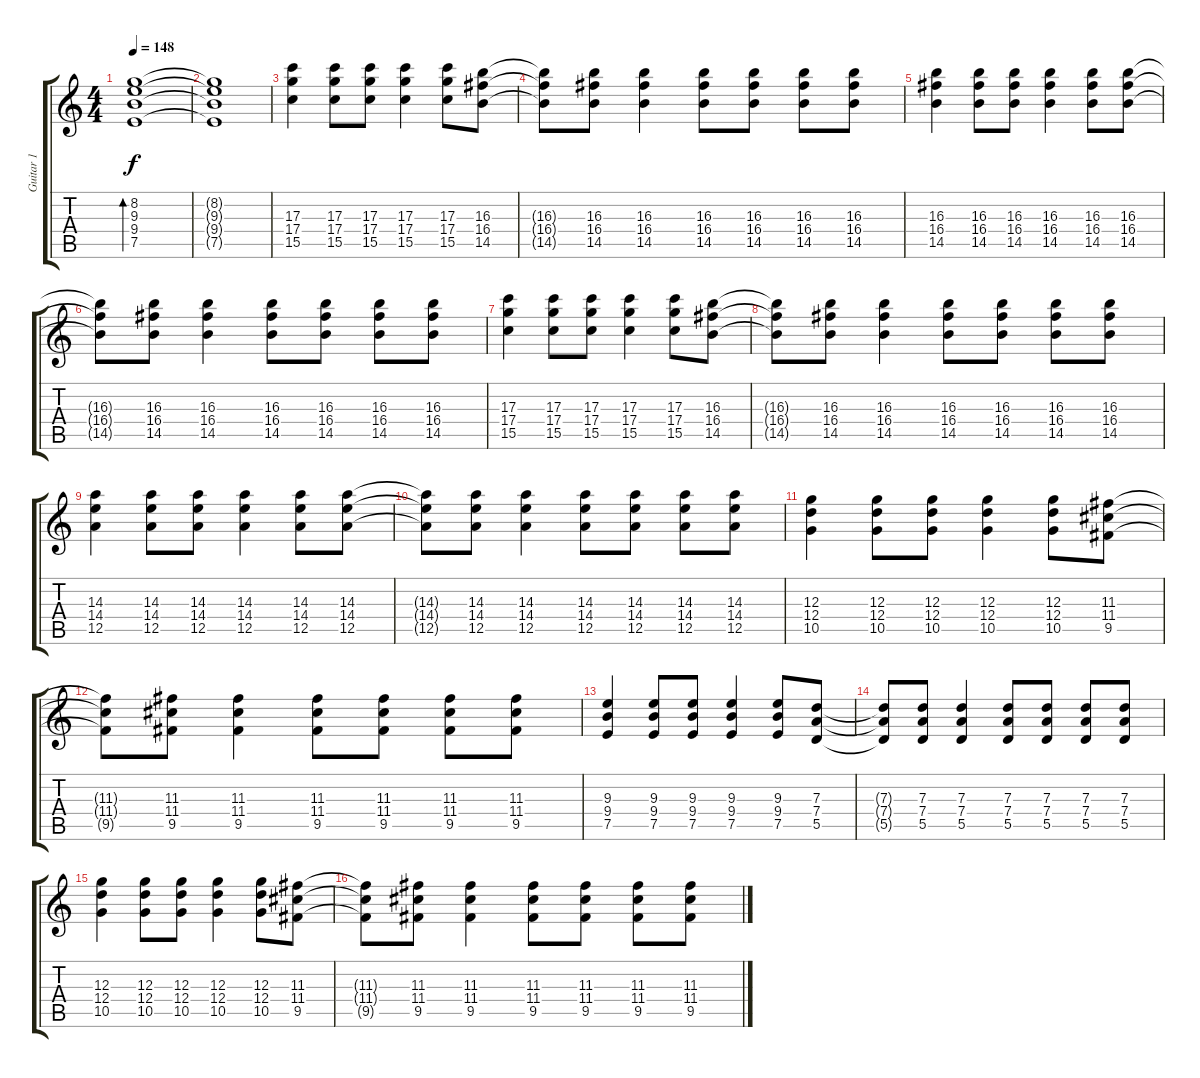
\track ("Guitar 1" "Guitar 1") {instrument distortionguitar}
\staff {score tabs}
\tuning (E4 B3 G3 D3 A2 E2) {hide}
\ts (4 4)
\tempo 148
\clef g2
\ks c
(8.2 9.3 9.4 7.5).1{bd 240 dy f} |
(8.2{t} 9.3{t} 9.4{t} 7.5{t}).1 |
(17.3 17.4 15.5).4{volume 13 instrument distortionguitar} (17.3 17.4 15.5).8 (17.3 17.4 15.5).8 (17.3 17.4 15.5).4 (17.3 17.4 15.5).8 (16.3 16.4 14.5).8 |
(16.3{t} 16.4{t} 14.5{t}).8 (16.3 16.4 14.5).8 (16.3 16.4 14.5).4 (16.3 16.4 14.5).8 (16.3 16.4 14.5).8 (16.3 16.4 14.5).8 (16.3 16.4 14.5).8 |
(16.3 16.4 14.5).4 (16.3 16.4 14.5).8 (16.3 16.4 14.5).8 (16.3 16.4 14.5).4 (16.3 16.4 14.5).8 (16.3 16.4 14.5).8 |
(16.3{t} 16.4{t} 14.5{t}).8 (16.3 16.4 14.5).8 (16.3 16.4 14.5).4 (16.3 16.4 14.5).8 (16.3 16.4 14.5).8 (16.3 16.4 14.5).8 (16.3 16.4 14.5).8 |
(17.3 17.4 15.5).4 (17.3 17.4 15.5).8 (17.3 17.4 15.5).8 (17.3 17.4 15.5).4 (17.3 17.4 15.5).8 (16.3 16.4 14.5).8 |
(16.3{t} 16.4{t} 14.5{t}).8 (16.3 16.4 14.5).8 (16.3 16.4 14.5).4 (16.3 16.4 14.5).8 (16.3 16.4 14.5).8 (16.3 16.4 14.5).8 (16.3 16.4 14.5).8 |
(14.3 14.4 12.5).4 (14.3 14.4 12.5).8 (14.3 14.4 12.5).8 (14.3 14.4 12.5).4 (14.3 14.4 12.5).8 (14.3 14.4 12.5).8 |
(14.3{t} 14.4{t} 12.5{t}).8 (14.3 14.4 12.5).8 (14.3 14.4 12.5).4 (14.3 14.4 12.5).8 (14.3 14.4 12.5).8 (14.3 14.4 12.5).8 (14.3 14.4 12.5).8 |
(12.3 12.4 10.5).4 (12.3 12.4 10.5).8 (12.3 12.4 10.5).8 (12.3 12.4 10.5).4 (12.3 12.4 10.5).8 (11.3 11.4 9.5).8 |
(11.3{t} 11.4{t} 9.5{t}).8 (11.3 11.4 9.5).8 (11.3 11.4 9.5).4 (11.3 11.4 9.5).8 (11.3 11.4 9.5).8 (11.3 11.4 9.5).8 (11.3 11.4 9.5).8 |
(9.3 9.4 7.5).4 (9.3 9.4 7.5).8 (9.3 9.4 7.5).8 (9.3 9.4 7.5).4 (9.3 9.4 7.5).8 (7.3 7.4 5.5).8 |
(7.3{t} 7.4{t} 5.5{t}).8 (7.3 7.4 5.5).8 (7.3 7.4 5.5).4 (7.3 7.4 5.5).8 (7.3 7.4 5.5).8 (7.3 7.4 5.5).8 (7.3 7.4 5.5).8 |
(12.3 12.4 10.5).4 (12.3 12.4 10.5).8 (12.3 12.4 10.5).8 (12.3 12.4 10.5).4 (12.3 12.4 10.5).8 (11.3 11.4 9.5).8 |
(11.3{t} 11.4{t} 9.5{t}).8 (11.3 11.4 9.5).8 (11.3 11.4 9.5).4 (11.3 11.4 9.5).8 (11.3 11.4 9.5).8 (11.3 11.4 9.5).8 (11.3{ss} 11.4{ss} 9.5{ss}).8
